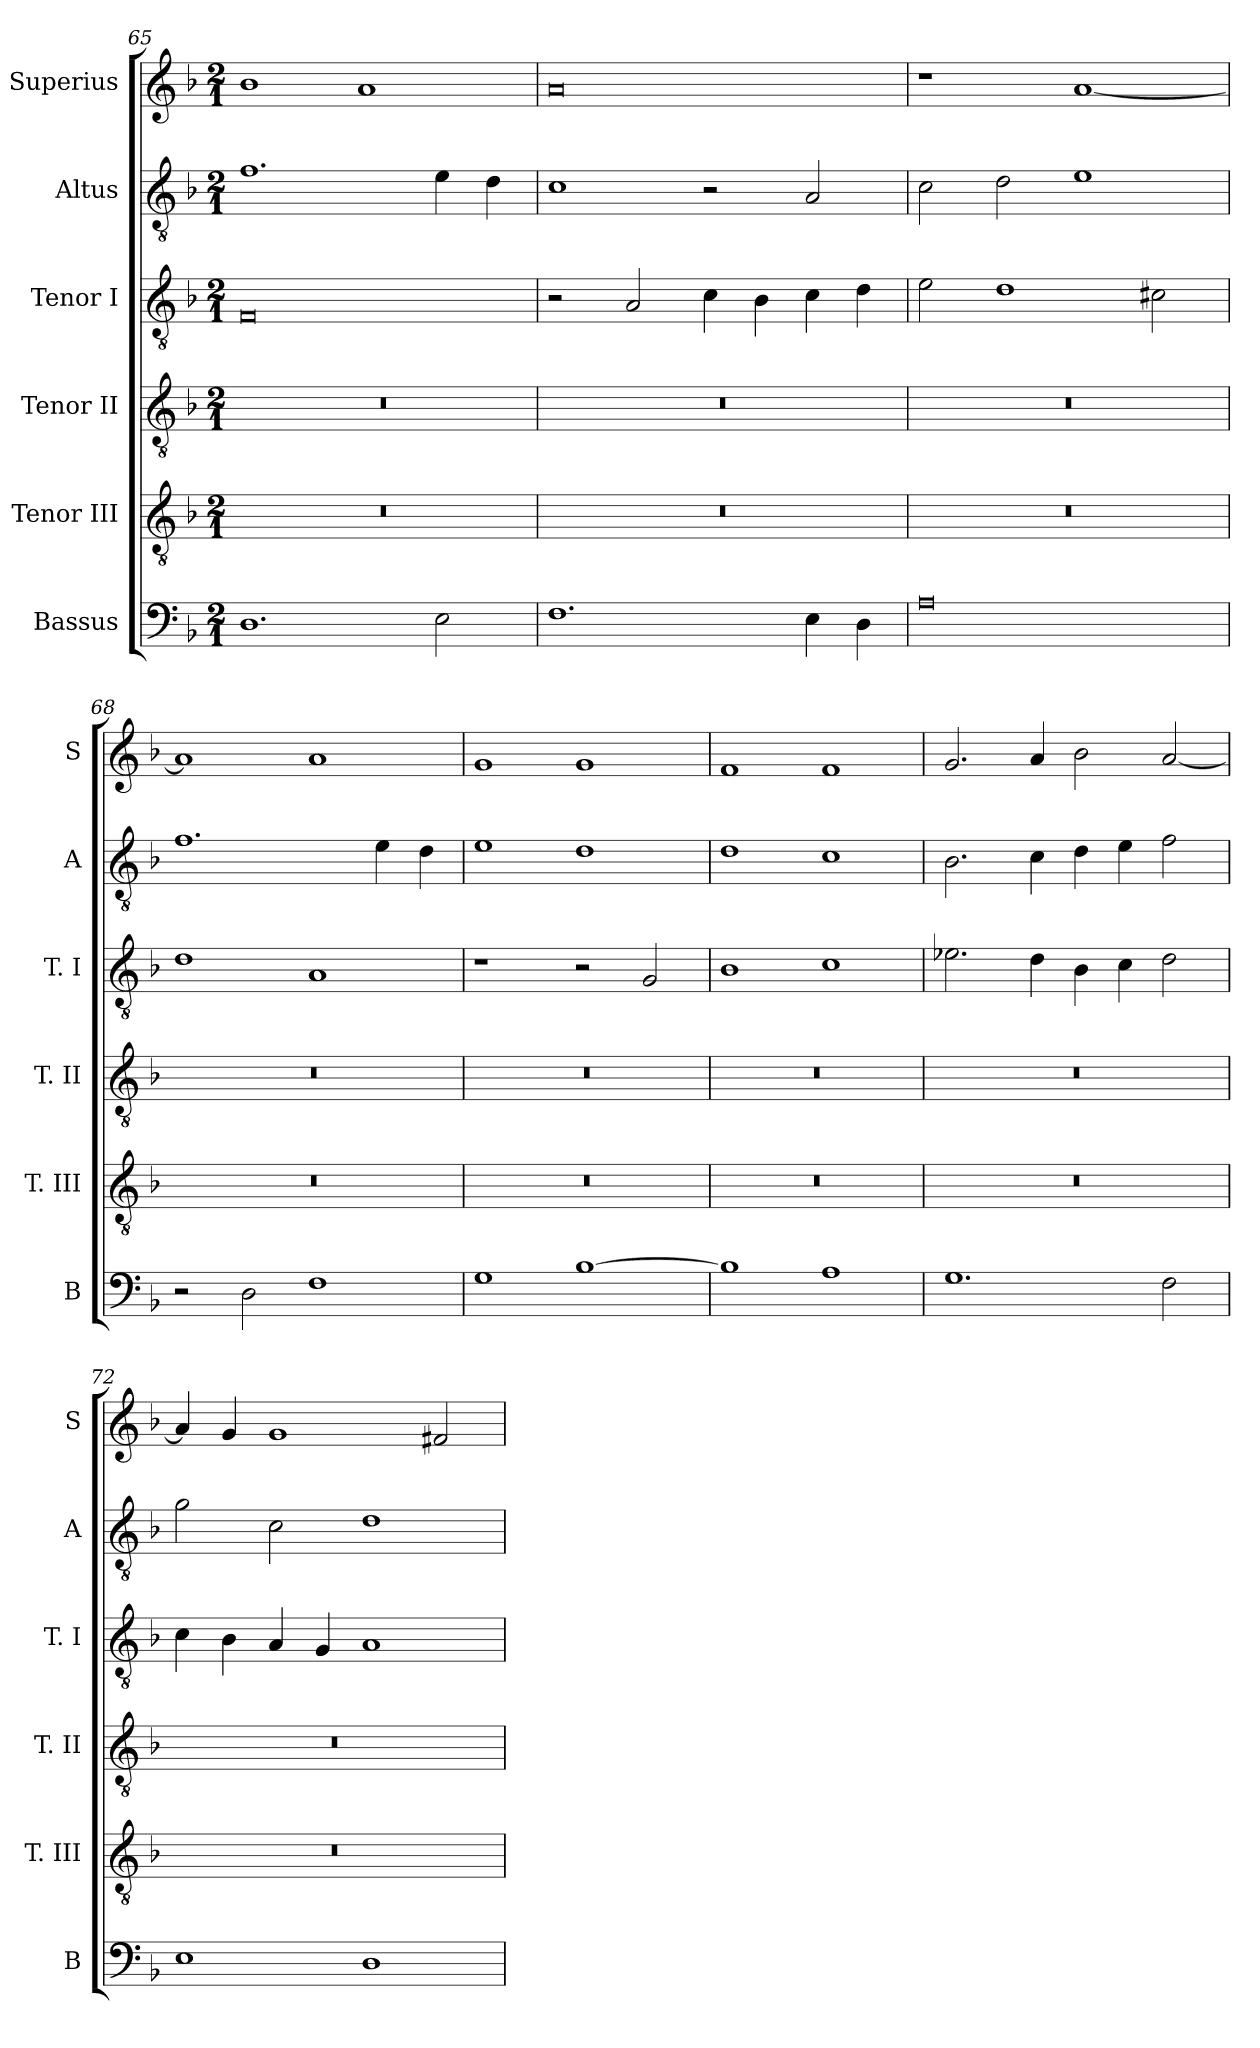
**kern	**kern	**kern	**kern	**kern	**kern
*part6	*part5	*part4	*part3	*part2	*part1
*staff6	*staff5	*staff4	*staff3	*staff2	*staff1
*I"Bassus	*I"Tenor III	*I"Tenor II	*I"Tenor I	*I"Altus	*I"Superius
*I'B	*I'T. III	*I'T. II	*I'T. I	*I'A	*I'S
*clefF4	*clefGv2	*clefGv2	*clefGv2	*clefGv2	*clefG2
*k[b-]	*k[b-]	*k[b-]	*k[b-]	*k[b-]	*k[b-]
*F:	*F:	*F:	*F:	*F:	*F:
*M2/1	*M2/1	*M2/1	*M2/1	*M2/1	*M2/1
=65	=65	=65	=65	=65	=65
1.D	0r	0r	0F	1.f	1b-
.	.	.	.	.	1a
2E	.	.	.	4e	.
.	.	.	.	4d	.
=66	=66	=66	=66	=66	=66
1.F	0r	0r	2r	1c	0a
.	.	.	2A	.	.
.	.	.	4c	2r	.
.	.	.	4B-	.	.
4E	.	.	4c	2A	.
4D	.	.	4d	.	.
=67	=67	=67	=67	=67	=67
0A	0r	0r	2e	2c	1r
.	.	.	1d	2d	.
.	.	.	.	1e	[1a
.	.	.	2c#X	.	.
=68	=68	=68	=68	=68	=68
2r	0r	0r	1d	1.f	1a]
2D	.	.	.	.	.
1F	.	.	1A	.	1a
.	.	.	.	4e	.
.	.	.	.	4d	.
=69	=69	=69	=69	=69	=69
1G	0r	0r	1r	1e	1g
[1B-	.	.	2r	1d	1g
.	.	.	2G	.	.
=70	=70	=70	=70	=70	=70
1B-]	0r	0r	1B-	1d	1f
1A	.	.	1c	1c	1f
=71	=71	=71	=71	=71	=71
1.G	0r	0r	2.e-X	2.B-	2.g
.	.	.	4d	4c	4a
.	.	.	4B-	4d	2b-
.	.	.	4c	4e	.
2F	.	.	2d	2f	[2a
=72	=72	=72	=72	=72	=72
1E	0r	0r	4c	2g	4a]
.	.	.	4B-	.	4g
.	.	.	4A	2c	1g
.	.	.	4G	.	.
1D	.	.	1A	1d	.
.	.	.	.	.	2f#X
=	=	=	=	=	=
*-	*-	*-	*-	*-	*-
